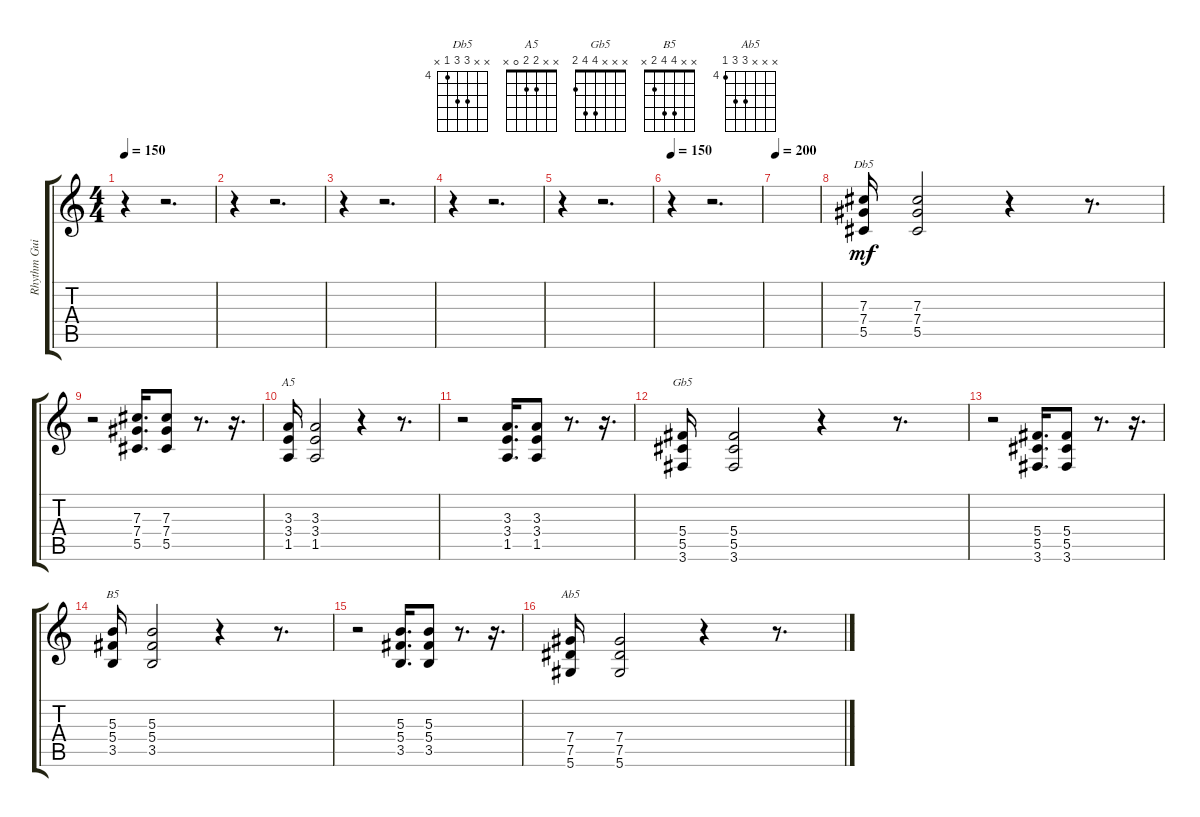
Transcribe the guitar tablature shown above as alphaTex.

\track ("Rhythm Guitar" "Rhythm Gui") {instrument distortionguitar}
\staff {score tabs}
\tuning (Eb4 Bb3 Gb3 Db3 Ab2 Eb2) {hide}
\chord ("Db5" x x 6 6 4 x) {firstfret 4}
\chord ("A5" x x 2 2 0 x)
\chord ("Gb5" x x x 4 4 2)
\chord ("B5" x x 4 4 2 x)
\chord ("Ab5" x x x 6 6 4) {firstfret 4}
\ts (4 4)
\tempo 150
\clef g2
\ks c
r.4{dy mf} r.2{d} |
r.4 r.2{d} |
r.4 r.2{d} |
r.4 r.2{d} |
r.4 r.2{d} |
\tempo 150
r.4 r.2{d} |
\tempo 200
|
(7.3 7.4 5.5).16{ch "Db5"} (7.3 7.4 5.5).2 r.4 r.8{d} |
r.2 (7.3 7.4 5.5).16{d} (7.3 7.4 5.5).8 r.8{d} r.16{d} |
(3.3 3.4 1.5).16{ch "A5"} (3.3 3.4 1.5).2 r.4 r.8{d} |
r.2 (3.3 3.4 1.5).16{d} (3.3 3.4 1.5).8 r.8{d} r.16{d} |
(5.4 5.5 3.6).16{ch "Gb5"} (5.4 5.5 3.6).2 r.4 r.8{d} |
r.2 (5.4 5.5 3.6).16{d} (5.4 5.5 3.6).8 r.8{d} r.16{d} |
(5.3 5.4 3.5).16{ch "B5"} (5.3 5.4 3.5).2 r.4 r.8{d} |
r.2 (5.3 5.4 3.5).16{d} (5.3 5.4 3.5).8 r.8{d} r.16{d} |
(7.4 7.5 5.6).16{ch "Ab5"} (7.4 7.5 5.6).2 r.4 r.8{d}
